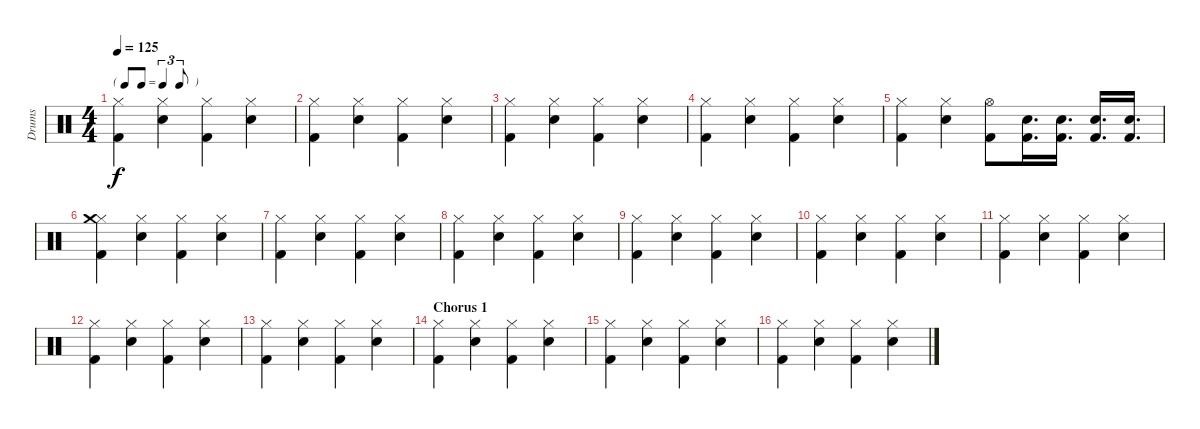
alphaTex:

\track ("Drums" "Drums") {instrument percussion}
\staff {score}
\articulation defaults
\ts (4 4)
\tf triplet8th
\tempo 125
\clef neutral
\ks c
("Hi-Hat (closed)" "Kick (hit) 2").4{dy f} ("Hi-Hat (closed)" "Electric Snare (hit)").4 ("Hi-Hat (closed)" "Kick (hit) 2").4 ("Hi-Hat (closed)" "Electric Snare (hit)").4 |
("Hi-Hat (closed)" "Kick (hit) 2").4 ("Hi-Hat (closed)" "Electric Snare (hit)").4 ("Hi-Hat (closed)" "Kick (hit) 2").4 ("Hi-Hat (closed)" "Electric Snare (hit)").4 |
("Hi-Hat (closed)" "Kick (hit) 2").4 ("Hi-Hat (closed)" "Electric Snare (hit)").4 ("Hi-Hat (closed)" "Kick (hit) 2").4 ("Hi-Hat (closed)" "Electric Snare (hit)").4 |
("Hi-Hat (closed)" "Kick (hit) 2").4 ("Hi-Hat (closed)" "Electric Snare (hit)").4 ("Hi-Hat (closed)" "Kick (hit) 2").4 ("Hi-Hat (closed)" "Electric Snare (hit)").4 |
("Hi-Hat (closed)" "Kick (hit) 2").4 ("Hi-Hat (closed)" "Electric Snare (hit)").4 ("Hi-Hat (open)" "Kick (hit) 2").8 ("Electric Snare (hit)" "Kick (hit) 2").16{d} ("Electric Snare (hit)" "Kick (hit) 2").16{d} ("Electric Snare (hit)" "Kick (hit) 2").16{d} ("Electric Snare (hit)" "Kick (hit) 2").16{d} |
("Hi-Hat (closed)" "Crash medium (hit)" "Kick (hit) 2").4 ("Hi-Hat (closed)" "Electric Snare (hit)").4 ("Hi-Hat (closed)" "Kick (hit) 2").4 ("Hi-Hat (closed)" "Electric Snare (hit)").4 |
("Hi-Hat (closed)" "Kick (hit) 2").4 ("Hi-Hat (closed)" "Electric Snare (hit)").4 ("Hi-Hat (closed)" "Kick (hit) 2").4 ("Hi-Hat (closed)" "Electric Snare (hit)").4 |
("Hi-Hat (closed)" "Kick (hit) 2").4 ("Hi-Hat (closed)" "Electric Snare (hit)").4 ("Hi-Hat (closed)" "Kick (hit) 2").4 ("Hi-Hat (closed)" "Electric Snare (hit)").4 |
("Hi-Hat (closed)" "Kick (hit) 2").4 ("Hi-Hat (closed)" "Electric Snare (hit)").4 ("Hi-Hat (closed)" "Kick (hit) 2").4 ("Hi-Hat (closed)" "Electric Snare (hit)").4 |
("Hi-Hat (closed)" "Kick (hit) 2").4 ("Hi-Hat (closed)" "Electric Snare (hit)").4 ("Hi-Hat (closed)" "Kick (hit) 2").4 ("Hi-Hat (closed)" "Electric Snare (hit)").4 |
("Hi-Hat (closed)" "Kick (hit) 2").4 ("Hi-Hat (closed)" "Electric Snare (hit)").4 ("Hi-Hat (closed)" "Kick (hit) 2").4 ("Hi-Hat (closed)" "Electric Snare (hit)").4 |
("Hi-Hat (closed)" "Kick (hit) 2").4 ("Hi-Hat (closed)" "Electric Snare (hit)").4 ("Hi-Hat (closed)" "Kick (hit) 2").4 ("Hi-Hat (closed)" "Electric Snare (hit)").4 |
("Hi-Hat (closed)" "Kick (hit) 2").4 ("Hi-Hat (closed)" "Electric Snare (hit)").4 ("Hi-Hat (closed)" "Kick (hit) 2").4 ("Hi-Hat (closed)" "Electric Snare (hit)").4 |
\section ("" "Chorus 1")
("Hi-Hat (closed)" "Kick (hit) 2").4 ("Hi-Hat (closed)" "Electric Snare (hit)").4 ("Hi-Hat (closed)" "Kick (hit) 2").4 ("Hi-Hat (closed)" "Electric Snare (hit)").4 |
("Hi-Hat (closed)" "Kick (hit) 2").4 ("Hi-Hat (closed)" "Electric Snare (hit)").4 ("Hi-Hat (closed)" "Kick (hit) 2").4 ("Hi-Hat (closed)" "Electric Snare (hit)").4 |
("Hi-Hat (closed)" "Kick (hit) 2").4 ("Hi-Hat (closed)" "Electric Snare (hit)").4 ("Hi-Hat (closed)" "Kick (hit) 2").4 ("Hi-Hat (closed)" "Electric Snare (hit)").4
